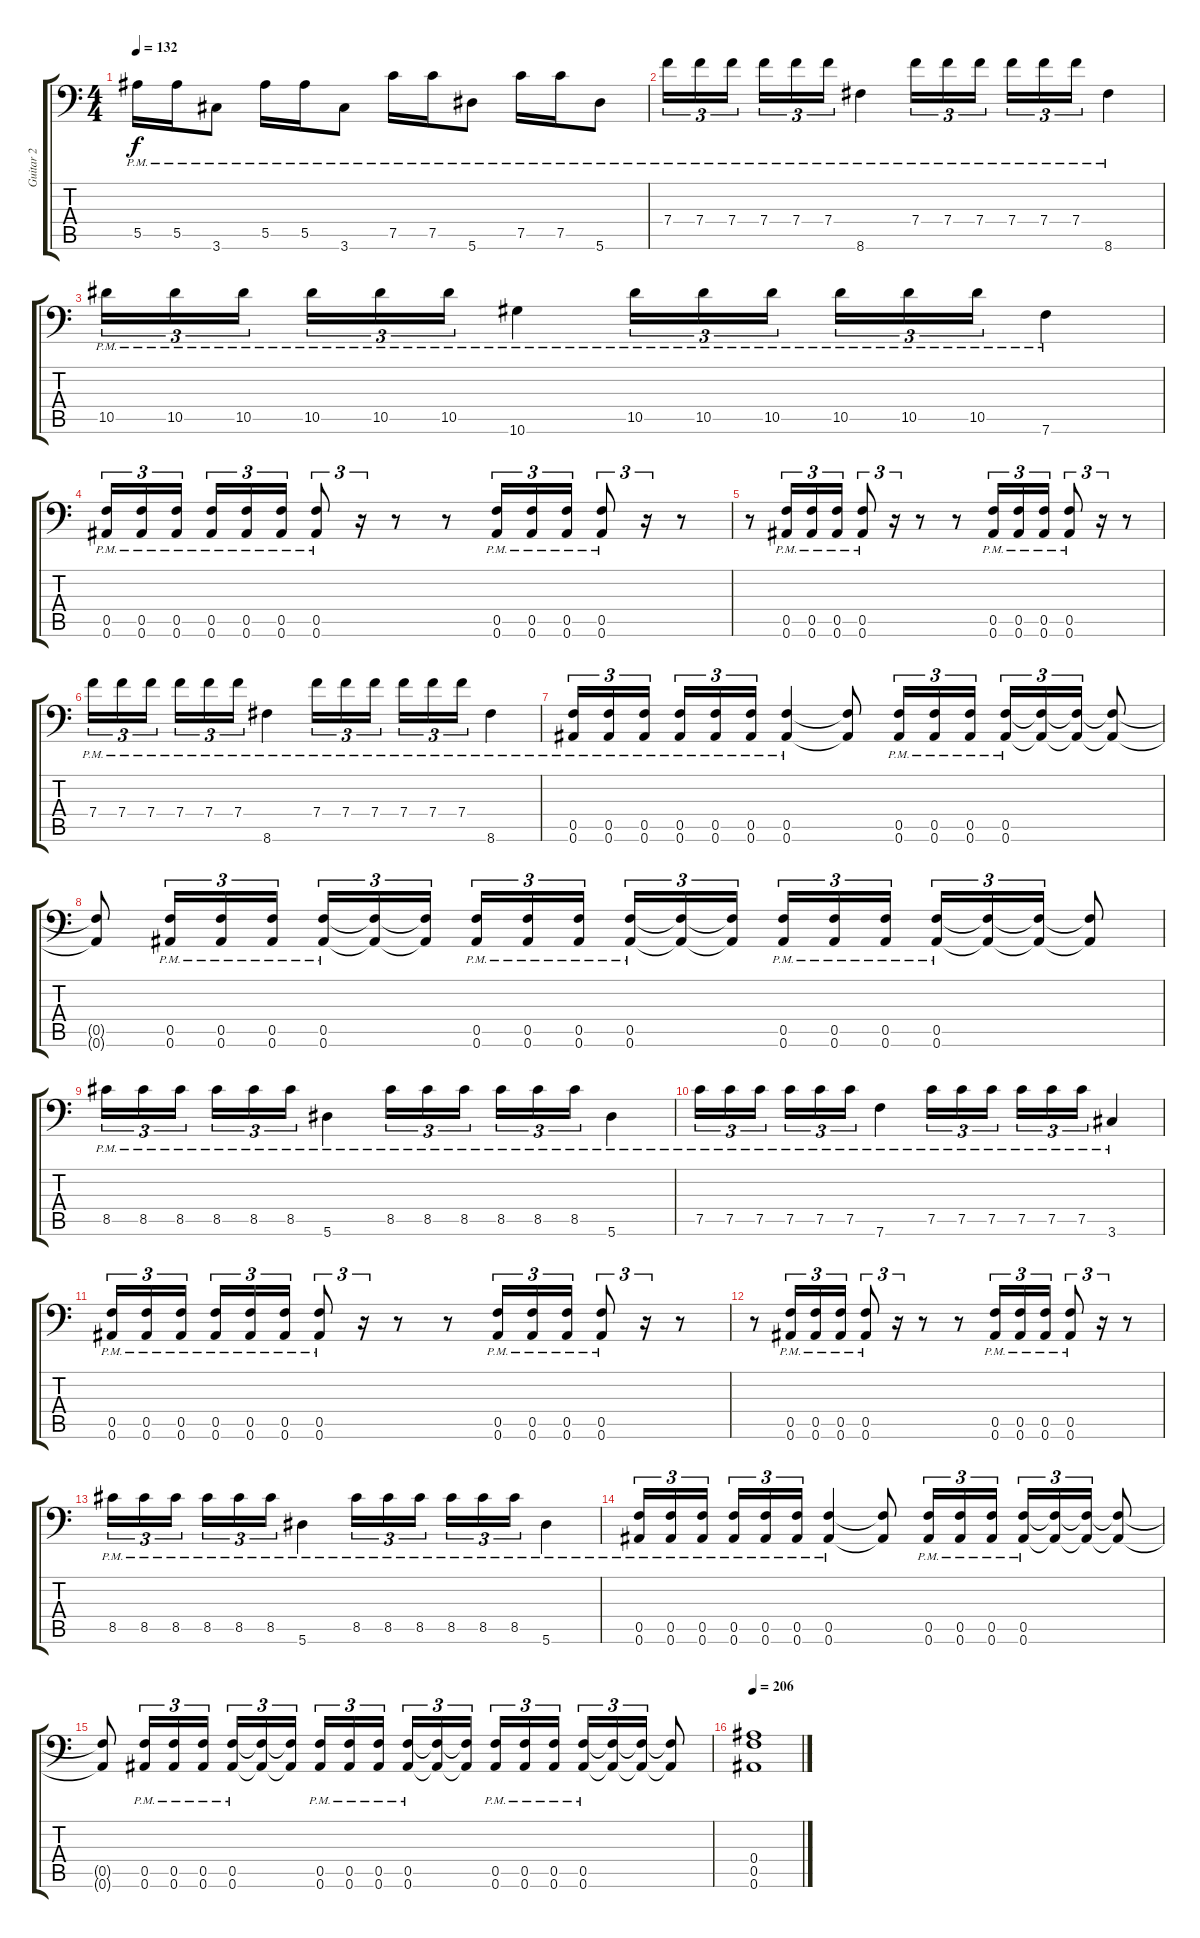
\track ("Guitar 2" "Guitar 2") {instrument distortionguitar}
\staff {score tabs}
\tuning (C4 G3 Eb3 Bb2 F2 Bb1) {hide}
\ts (4 4)
\tempo 132
\clef f4
\ks c
5.5{pm}.16{dy f} 5.5{pm}.16 3.6{pm}.8 5.5{pm}.16 5.5{pm}.16 3.6{pm}.8 7.5{pm}.16 7.5{pm}.16 5.6{pm}.8 7.5{pm}.16 7.5{pm}.16 5.6{pm}.8 |
7.4{pm}.16{tu (3 2)} 7.4{pm}.16{tu (3 2)} 7.4{pm}.16{tu (3 2) beam splitsecondary} 7.4{pm}.16{tu (3 2)} 7.4{pm}.16{tu (3 2)} 7.4{pm}.16{tu (3 2)} 8.6{pm}.4 7.4{pm}.16{tu (3 2)} 7.4{pm}.16{tu (3 2)} 7.4{pm}.16{tu (3 2) beam splitsecondary} 7.4{pm}.16{tu (3 2)} 7.4{pm}.16{tu (3 2)} 7.4{pm}.16{tu (3 2)} 8.6{pm}.4 |
10.5{pm}.16{tu (3 2)} 10.5{pm}.16{tu (3 2)} 10.5{pm}.16{tu (3 2) beam splitsecondary} 10.5{pm}.16{tu (3 2)} 10.5{pm}.16{tu (3 2)} 10.5{pm}.16{tu (3 2)} 10.6{pm}.4 10.5{pm}.16{tu (3 2)} 10.5{pm}.16{tu (3 2)} 10.5{pm}.16{tu (3 2) beam splitsecondary} 10.5{pm}.16{tu (3 2)} 10.5{pm}.16{tu (3 2)} 10.5{pm}.16{tu (3 2)} 7.6{pm}.4 |
(0.5{pm} 0.6{pm}).16{tu (3 2)} (0.5{pm} 0.6{pm}).16{tu (3 2)} (0.5{pm} 0.6{pm}).16{tu (3 2) beam splitsecondary} (0.5{pm} 0.6{pm}).16{tu (3 2)} (0.5{pm} 0.6{pm}).16{tu (3 2)} (0.5{pm} 0.6{pm}).16{tu (3 2)} (0.5{pm} 0.6{pm}).8{tu (3 2)} r.16{tu (3 2)} r.8 r.8 (0.5{pm} 0.6{pm}).16{tu (3 2)} (0.5{pm} 0.6{pm}).16{tu (3 2)} (0.5{pm} 0.6{pm}).16{tu (3 2)} (0.5{pm} 0.6{pm}).8{tu (3 2)} r.16{tu (3 2)} r.8 |
r.8 (0.5{pm} 0.6{pm}).16{tu (3 2)} (0.5{pm} 0.6{pm}).16{tu (3 2)} (0.5{pm} 0.6{pm}).16{tu (3 2)} (0.5{pm} 0.6{pm}).8{tu (3 2)} r.16{tu (3 2)} r.8 r.8 (0.5{pm} 0.6{pm}).16{tu (3 2)} (0.5{pm} 0.6{pm}).16{tu (3 2)} (0.5{pm} 0.6{pm}).16{tu (3 2)} (0.5{pm} 0.6{pm}).8{tu (3 2)} r.16{tu (3 2)} r.8 |
7.4{pm}.16{tu (3 2)} 7.4{pm}.16{tu (3 2)} 7.4{pm}.16{tu (3 2) beam splitsecondary} 7.4{pm}.16{tu (3 2)} 7.4{pm}.16{tu (3 2)} 7.4{pm}.16{tu (3 2)} 8.6{pm}.4 7.4{pm}.16{tu (3 2)} 7.4{pm}.16{tu (3 2)} 7.4{pm}.16{tu (3 2) beam splitsecondary} 7.4{pm}.16{tu (3 2)} 7.4{pm}.16{tu (3 2)} 7.4{pm}.16{tu (3 2)} 8.6{pm}.4 |
(0.5{pm} 0.6{pm}).16{tu (3 2)} (0.5{pm} 0.6{pm}).16{tu (3 2)} (0.5{pm} 0.6{pm}).16{tu (3 2) beam splitsecondary} (0.5{pm} 0.6{pm}).16{tu (3 2)} (0.5{pm} 0.6{pm}).16{tu (3 2)} (0.5{pm} 0.6{pm}).16{tu (3 2)} (0.5{pm} 0.6{pm}).4 (0.5{t} 0.6{t}).8 (0.5{pm} 0.6{pm}).16{tu (3 2)} (0.5{pm} 0.6{pm}).16{tu (3 2)} (0.5{pm} 0.6{pm}).16{tu (3 2)} (0.5{pm} 0.6{pm}).16{tu (3 2)} (0.5{t} 0.6{t}).16{tu (3 2)} (0.5{t} 0.6{t}).16{tu (3 2)} (0.5{t} 0.6{t}).8 |
(0.5{t} 0.6{t}).8 (0.5{pm} 0.6{pm}).16{tu (3 2)} (0.5{pm} 0.6{pm}).16{tu (3 2)} (0.5{pm} 0.6{pm}).16{tu (3 2)} (0.5{pm} 0.6{pm}).16{tu (3 2)} (0.5{t} 0.6{t}).16{tu (3 2)} (0.5{t} 0.6{t}).16{tu (3 2) beam splitsecondary} (0.5{pm} 0.6{pm}).16{tu (3 2)} (0.5{pm} 0.6{pm}).16{tu (3 2)} (0.5{pm} 0.6{pm}).16{tu (3 2)} (0.5{pm} 0.6{pm}).16{tu (3 2)} (0.5{t} 0.6{t}).16{tu (3 2)} (0.5{t} 0.6{t}).16{tu (3 2) beam splitsecondary} (0.5{pm} 0.6{pm}).16{tu (3 2)} (0.5{pm} 0.6{pm}).16{tu (3 2)} (0.5{pm} 0.6{pm}).16{tu (3 2)} (0.5{pm} 0.6{pm}).16{tu (3 2)} (0.5{t} 0.6{t}).16{tu (3 2)} (0.5{t} 0.6{t}).16{tu (3 2)} (0.5{t} 0.6{t}).8 |
8.5{pm}.16{tu (3 2)} 8.5{pm}.16{tu (3 2)} 8.5{pm}.16{tu (3 2) beam splitsecondary} 8.5{pm}.16{tu (3 2)} 8.5{pm}.16{tu (3 2)} 8.5{pm}.16{tu (3 2)} 5.6{pm}.4 8.5{pm}.16{tu (3 2)} 8.5{pm}.16{tu (3 2)} 8.5{pm}.16{tu (3 2) beam splitsecondary} 8.5{pm}.16{tu (3 2)} 8.5{pm}.16{tu (3 2)} 8.5{pm}.16{tu (3 2)} 5.6{pm}.4 |
7.5{pm}.16{tu (3 2)} 7.5{pm}.16{tu (3 2)} 7.5{pm}.16{tu (3 2) beam splitsecondary} 7.5{pm}.16{tu (3 2)} 7.5{pm}.16{tu (3 2)} 7.5{pm}.16{tu (3 2)} 7.6{pm}.4 7.5{pm}.16{tu (3 2)} 7.5{pm}.16{tu (3 2)} 7.5{pm}.16{tu (3 2) beam splitsecondary} 7.5{pm}.16{tu (3 2)} 7.5{pm}.16{tu (3 2)} 7.5{pm}.16{tu (3 2)} 3.6{pm}.4 |
(0.5{pm} 0.6{pm}).16{tu (3 2)} (0.5{pm} 0.6{pm}).16{tu (3 2)} (0.5{pm} 0.6{pm}).16{tu (3 2) beam splitsecondary} (0.5{pm} 0.6{pm}).16{tu (3 2)} (0.5{pm} 0.6{pm}).16{tu (3 2)} (0.5{pm} 0.6{pm}).16{tu (3 2)} (0.5{pm} 0.6{pm}).8{tu (3 2)} r.16{tu (3 2)} r.8 r.8 (0.5{pm} 0.6{pm}).16{tu (3 2)} (0.5{pm} 0.6{pm}).16{tu (3 2)} (0.5{pm} 0.6{pm}).16{tu (3 2)} (0.5{pm} 0.6{pm}).8{tu (3 2)} r.16{tu (3 2)} r.8 |
r.8 (0.5{pm} 0.6{pm}).16{tu (3 2)} (0.5{pm} 0.6{pm}).16{tu (3 2)} (0.5{pm} 0.6{pm}).16{tu (3 2)} (0.5{pm} 0.6{pm}).8{tu (3 2)} r.16{tu (3 2)} r.8 r.8 (0.5{pm} 0.6{pm}).16{tu (3 2)} (0.5{pm} 0.6{pm}).16{tu (3 2)} (0.5{pm} 0.6{pm}).16{tu (3 2)} (0.5{pm} 0.6{pm}).8{tu (3 2)} r.16{tu (3 2)} r.8 |
8.5{pm}.16{tu (3 2)} 8.5{pm}.16{tu (3 2)} 8.5{pm}.16{tu (3 2) beam splitsecondary} 8.5{pm}.16{tu (3 2)} 8.5{pm}.16{tu (3 2)} 8.5{pm}.16{tu (3 2)} 5.6{pm}.4 8.5{pm}.16{tu (3 2)} 8.5{pm}.16{tu (3 2)} 8.5{pm}.16{tu (3 2) beam splitsecondary} 8.5{pm}.16{tu (3 2)} 8.5{pm}.16{tu (3 2)} 8.5{pm}.16{tu (3 2)} 5.6{pm}.4 |
(0.5{pm} 0.6{pm}).16{tu (3 2)} (0.5{pm} 0.6{pm}).16{tu (3 2)} (0.5{pm} 0.6{pm}).16{tu (3 2) beam splitsecondary} (0.5{pm} 0.6{pm}).16{tu (3 2)} (0.5{pm} 0.6{pm}).16{tu (3 2)} (0.5{pm} 0.6{pm}).16{tu (3 2)} (0.5{pm} 0.6{pm}).4 (0.5{t} 0.6{t}).8 (0.5{pm} 0.6{pm}).16{tu (3 2)} (0.5{pm} 0.6{pm}).16{tu (3 2)} (0.5{pm} 0.6{pm}).16{tu (3 2)} (0.5{pm} 0.6{pm}).16{tu (3 2)} (0.5{t} 0.6{t}).16{tu (3 2)} (0.5{t} 0.6{t}).16{tu (3 2)} (0.5{t} 0.6{t}).8 |
(0.5{t} 0.6{t}).8 (0.5{pm} 0.6{pm}).16{tu (3 2)} (0.5{pm} 0.6{pm}).16{tu (3 2)} (0.5{pm} 0.6{pm}).16{tu (3 2)} (0.5{pm} 0.6{pm}).16{tu (3 2)} (0.5{t} 0.6{t}).16{tu (3 2)} (0.5{t} 0.6{t}).16{tu (3 2) beam splitsecondary} (0.5{pm} 0.6{pm}).16{tu (3 2)} (0.5{pm} 0.6{pm}).16{tu (3 2)} (0.5{pm} 0.6{pm}).16{tu (3 2)} (0.5{pm} 0.6{pm}).16{tu (3 2)} (0.5{t} 0.6{t}).16{tu (3 2)} (0.5{t} 0.6{t}).16{tu (3 2) beam splitsecondary} (0.5{pm} 0.6{pm}).16{tu (3 2)} (0.5{pm} 0.6{pm}).16{tu (3 2)} (0.5{pm} 0.6{pm}).16{tu (3 2)} (0.5{pm} 0.6{pm}).16{tu (3 2)} (0.5{t} 0.6{t}).16{tu (3 2)} (0.5{t} 0.6{t}).16{tu (3 2)} (0.5{t} 0.6{t}).8 |
\tempo 206
(0.4 0.5 0.6).1
